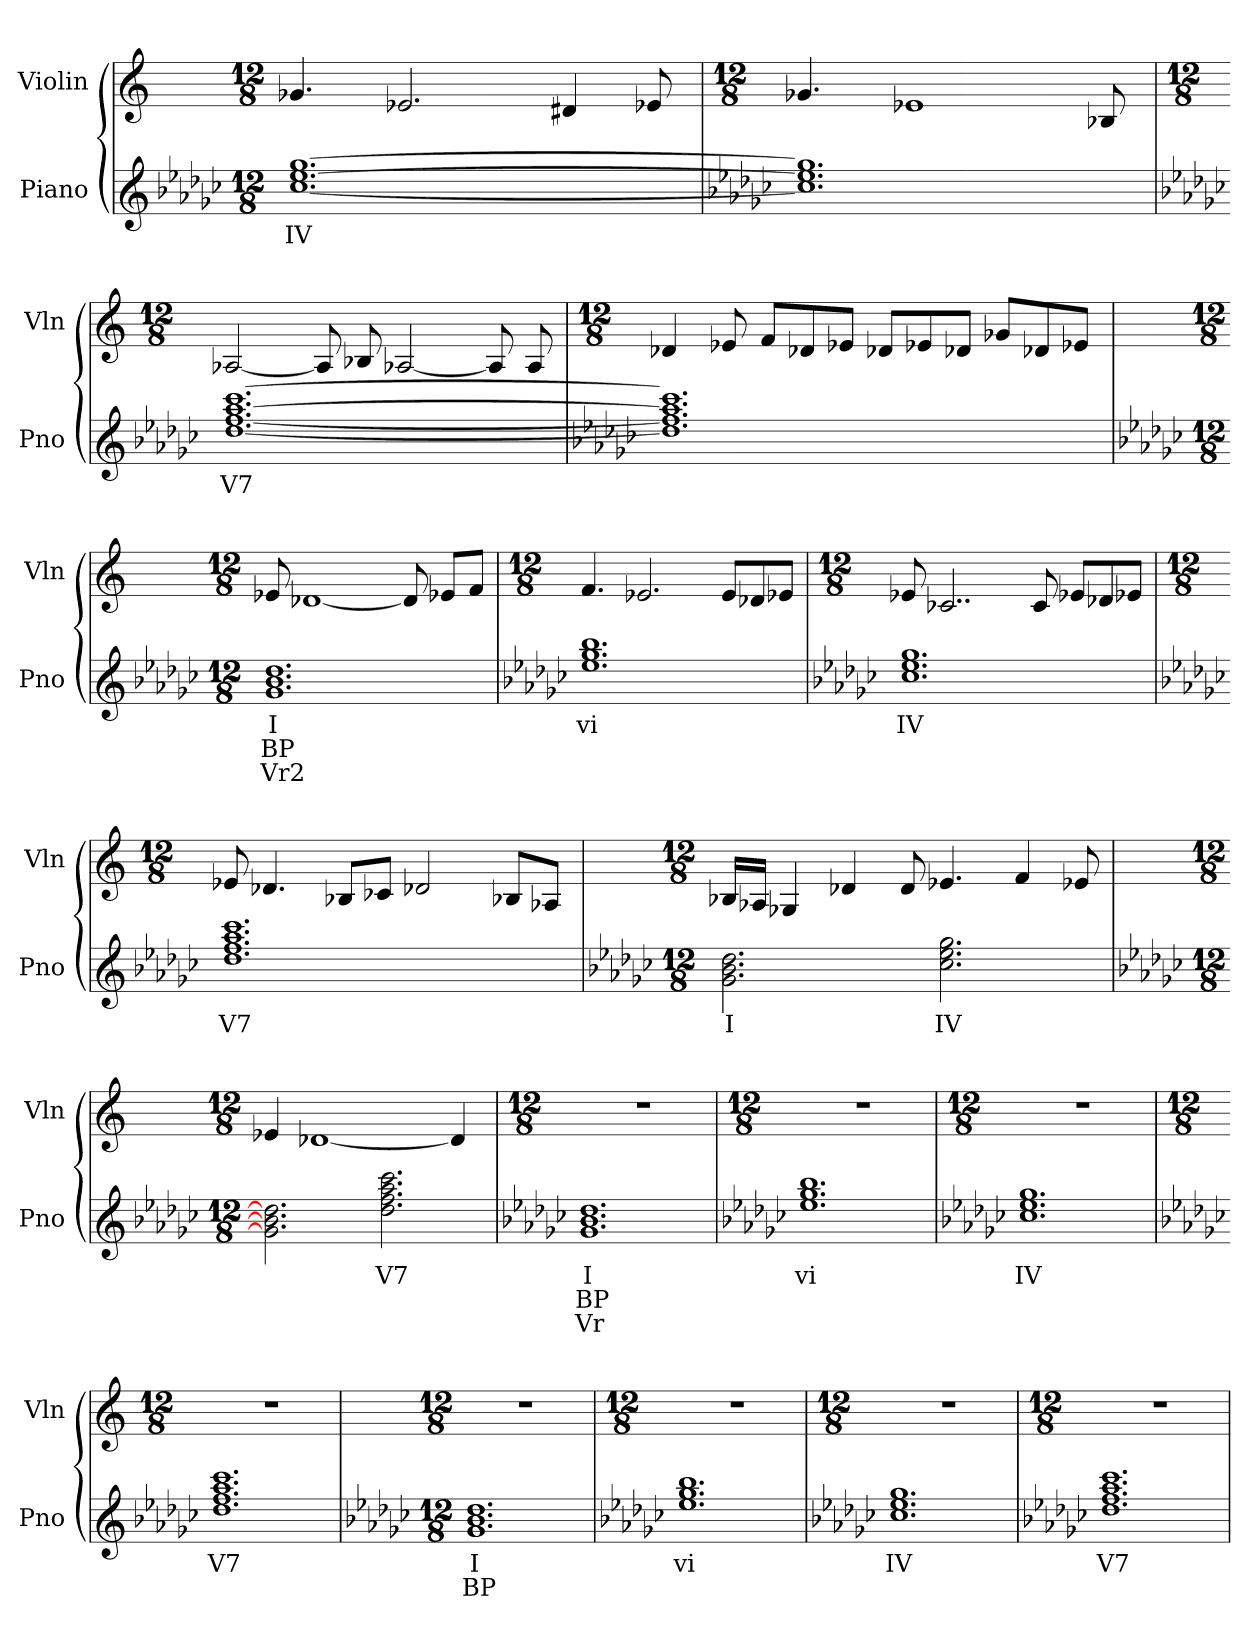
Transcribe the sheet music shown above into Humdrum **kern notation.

**kern	**text	**text	**text	**kern
*part2	*part2	*part2	*part2	*part1
*staff2	*staff2	*staff2	*staff2	*staff1
*I"Piano	*	*	*	*I"Violin
*I'Pno	*	*	*	*I'Vln
*k[b-e-a-d-g-c-]	*	*	*	*
*G-:	*	*	*	*
*M12/8	*	*	*	*M12/8
=	=	=	=	=
[1.cc- [1.ee- [1.gg-	IV	.	.	4.g-X
.	.	.	.	2.e-X
.	.	.	.	4d#X
.	.	.	.	8e-X
=	=	=	=	=
*k[b-e-a-d-g-c-]	*	*	*	*
*G-:	*	*	*	*
*	*	*	*	*M12/8
1.cc-] 1.ee-] 1.gg-]	.	.	.	4.g-X
.	.	.	.	1e-X
.	.	.	.	8B-X
=	=	=	=	=
*k[b-e-a-d-g-c-]	*	*	*	*
*G-:	*	*	*	*
*	*	*	*	*M12/8
[1.dd- [1.ff [1.aa- [1.ccc-	V7	.	.	[2A-X
.	.	.	.	8A-]
.	.	.	.	8B-X
.	.	.	.	[2A-X
.	.	.	.	8A-]
.	.	.	.	8A-
=	=	=	=	=
*k[b-e-a-d-g-c-]	*	*	*	*
*G-:	*	*	*	*
*	*	*	*	*M12/8
1.dd-] 1.ff] 1.aa-] 1.ccc-]	.	.	.	4d-X
.	.	.	.	8e-X
.	.	.	.	8fL
.	.	.	.	8d-X
.	.	.	.	8e-XJ
.	.	.	.	8d-XL
.	.	.	.	8e-X
.	.	.	.	8d-XJ
.	.	.	.	8g-XL
.	.	.	.	8d-X
.	.	.	.	8e-XJ
=	=	=	=	=
*k[b-e-a-d-g-c-]	*	*	*	*
*G-:	*	*	*	*
*M12/8	*	*	*	*M12/8
1.g- 1.b- 1.dd-	I	BP	Vr2	8e-X
.	.	.	.	[1d-X
.	.	.	.	8d-]
.	.	.	.	8e-XL
.	.	.	.	8fJ
=	=	=	=	=
*k[b-e-a-d-g-c-]	*	*	*	*
*G-:	*	*	*	*
*	*	*	*	*M12/8
1.ee- 1.gg- 1.bb-	vi	.	.	4.f
.	.	.	.	2.e-X
.	.	.	.	8e-L
.	.	.	.	8d-X
.	.	.	.	8e-XJ
=	=	=	=	=
*k[b-e-a-d-g-c-]	*	*	*	*
*G-:	*	*	*	*
*	*	*	*	*M12/8
1.cc- 1.ee- 1.gg-	IV	.	.	8e-X
.	.	.	.	2..c-X
.	.	.	.	8c-
.	.	.	.	8e-XL
.	.	.	.	8d-X
.	.	.	.	8e-XJ
=	=	=	=	=
*k[b-e-a-d-g-c-]	*	*	*	*
*G-:	*	*	*	*
*	*	*	*	*M12/8
1.dd- 1.ff 1.aa- 1.ccc-	V7	.	.	8e-X
.	.	.	.	4.d-X
.	.	.	.	8B-XL
.	.	.	.	8c-XJ
.	.	.	.	2d-X
.	.	.	.	8B-XL
.	.	.	.	8A-XJ
=	=	=	=	=
*k[b-e-a-d-g-c-]	*	*	*	*
*G-:	*	*	*	*
*M12/8	*	*	*	*M12/8
2.g- 2.b- 2.dd-	I	.	.	16B-XLL
.	.	.	.	16A-XJJ
.	.	.	.	4G-X
.	.	.	.	4d-X
.	.	.	.	8d-
2.cc- 2.ee- 2.gg-	IV	.	.	4.e-X
.	.	.	.	4f
.	.	.	.	8e-X
=	=	=	=	=
*k[b-e-a-d-g-c-]	*	*	*	*
*G-:	*	*	*	*
*M12/8	*	*	*	*M12/8
2.g-] 2.b-] 2.dd-]	.	.	.	4e-X
.	.	.	.	[1d-X
2.dd- 2.ff 2.aa- 2.ccc-	V7	.	.	.
.	.	.	.	4d-]
=	=	=	=	=
*k[b-e-a-d-g-c-]	*	*	*	*
*G-:	*	*	*	*
*	*	*	*	*M12/8
1.g- 1.b- 1.dd-	I	BP	Vr	1.r
=	=	=	=	=
*k[b-e-a-d-g-c-]	*	*	*	*
*G-:	*	*	*	*
*	*	*	*	*M12/8
1.ee- 1.gg- 1.bb-	vi	.	.	1.r
=	=	=	=	=
*k[b-e-a-d-g-c-]	*	*	*	*
*G-:	*	*	*	*
*	*	*	*	*M12/8
1.cc- 1.ee- 1.gg-	IV	.	.	1.r
=	=	=	=	=
*k[b-e-a-d-g-c-]	*	*	*	*
*G-:	*	*	*	*
*	*	*	*	*M12/8
1.dd- 1.ff 1.aa- 1.ccc-	V7	.	.	1.r
=	=	=	=	=
*k[b-e-a-d-g-c-]	*	*	*	*
*G-:	*	*	*	*
*M12/8	*	*	*	*M12/8
1.g- 1.b- 1.dd-	I	BP	.	1.r
=	=	=	=	=
*k[b-e-a-d-g-c-]	*	*	*	*
*G-:	*	*	*	*
*	*	*	*	*M12/8
1.ee- 1.gg- 1.bb-	vi	.	.	1.r
=	=	=	=	=
*k[b-e-a-d-g-c-]	*	*	*	*
*G-:	*	*	*	*
*	*	*	*	*M12/8
1.cc- 1.ee- 1.gg-	IV	.	.	1.r
=	=	=	=	=
*k[b-e-a-d-g-c-]	*	*	*	*
*G-:	*	*	*	*
*	*	*	*	*M12/8
1.dd- 1.ff 1.aa- 1.ccc-	V7	.	.	1.r
=	=	=	=	=
*-	*-	*-	*-	*-
